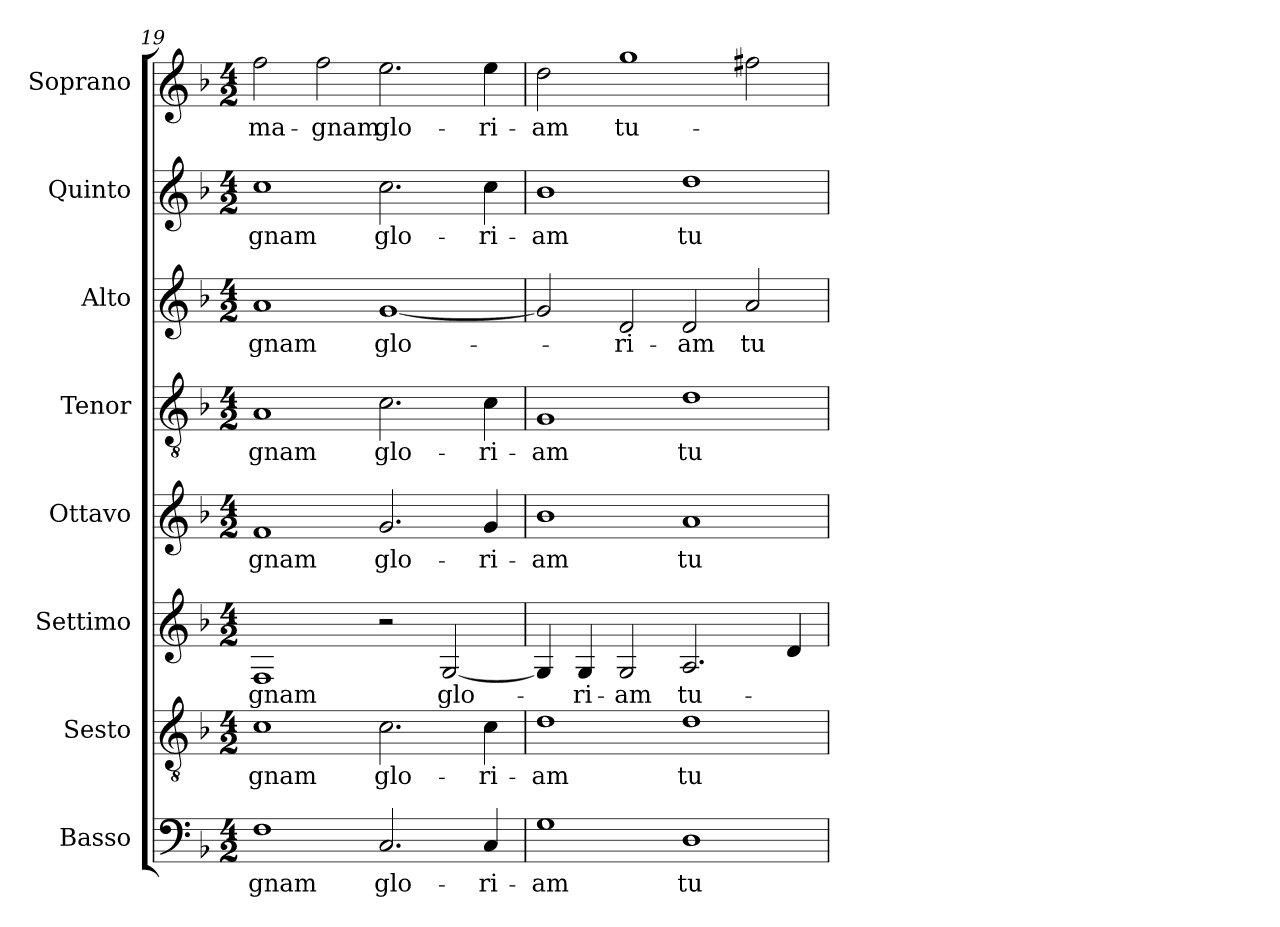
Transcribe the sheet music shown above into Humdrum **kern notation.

**kern	**text	**kern	**text	**kern	**text	**kern	**text	**kern	**text	**kern	**text	**kern	**text	**kern	**text
*part8	*part8	*part7	*part7	*part6	*part6	*part5	*part5	*part4	*part4	*part3	*part3	*part2	*part2	*part1	*part1
*staff8	*staff8	*staff7	*staff7	*staff6	*staff6	*staff5	*staff5	*staff4	*staff4	*staff3	*staff3	*staff2	*staff2	*staff1	*staff1
*I"Basso	*	*I"Sesto	*	*I"Settimo	*	*I"Ottavo	*	*I"Tenor	*	*I"Alto	*	*I"Quinto	*	*I"Soprano	*
*I'B.	*	*I'Ss.	*	*I'St.	*	*I'Ot.	*	*I'T.	*	*I'A.	*	*I'Q.	*	*I'S.	*
*clefF4	*	*clefGv2	*	*clefG2	*	*clefG2	*	*clefGv2	*	*clefG2	*	*clefG2	*	*clefG2	*
*	*	*ITrd7c12	*	*	*	*	*	*ITrd7c12	*	*	*	*	*	*	*
*k[b-]	*	*k[b-]	*	*k[b-]	*	*k[b-]	*	*k[b-]	*	*k[b-]	*	*k[b-]	*	*k[b-]	*
*F:	*	*F:	*	*F:	*	*F:	*	*F:	*	*F:	*	*F:	*	*F:	*
*M4/2	*	*M4/2	*	*M4/2	*	*M4/2	*	*M4/2	*	*M4/2	*	*M4/2	*	*M4/2	*
=19	=19	=19	=19	=19	=19	=19	=19	=19	=19	=19	=19	=19	=19	=19	=19
!	!LO:LY:b:color=#000000	!	!	!	!	!	!	!	!	!	!	!	!	!	!
!	!	!	!LO:LY:b:color=#000000	!	!	!	!	!	!	!	!	!	!	!	!
!	!	!	!	!	!LO:LY:b:color=#000000	!	!	!	!	!	!	!	!	!	!
!	!	!	!	!	!	!	!LO:LY:b:color=#000000	!	!	!	!	!	!	!	!
!	!	!	!	!	!	!	!	!	!LO:LY:b:color=#000000	!	!	!	!	!	!
!	!	!	!	!	!	!	!	!	!	!	!LO:LY:b:color=#000000	!	!	!	!
!	!	!	!	!	!	!	!	!	!	!	!	!	!LO:LY:b:color=#000000	!	!
!	!	!	!	!	!	!	!	!	!	!	!	!	!	!	!LO:LY:b:color=#000000
1Fi	-gnam	1Ci	-gnam	1Fi	-gnam	1fi	-gnam	1AAi	-gnam	1ai	-gnam	1cci	-gnam	2ffi\	ma-
!	!	!	!	!	!	!	!	!	!	!	!	!	!	!	!LO:LY:b:color=#000000
.	.	.	.	.	.	.	.	.	.	.	.	.	.	2ffi\	-gnam
!	!LO:LY:b:color=#000000	!	!	!	!	!	!	!	!	!	!	!	!	!	!
!	!	!	!LO:LY:b:color=#000000	!	!	!	!	!	!	!	!	!	!	!	!
!	!	!	!	!	!	!	!LO:LY:b:color=#000000	!	!	!	!	!	!	!	!
!	!	!	!	!	!	!	!	!	!LO:LY:b:color=#000000	!	!	!	!	!	!
!	!	!	!	!	!	!	!	!	!	!	!LO:LY:b:color=#000000	!	!	!	!
!	!	!	!	!	!	!	!	!	!	!	!	!	!LO:LY:b:color=#000000	!	!
!	!	!	!	!	!	!	!	!	!	!	!	!	!	!	!LO:LY:b:color=#000000
2.Ci/	glo-	2.Ci\	glo-	2r	.	2.gi/	glo-	2.Ci\	glo-	[1gi	glo-	2.cci\	glo-	2.eei\	glo-
!	!	!	!	!	!LO:LY:b:color=#000000	!	!	!	!	!	!	!	!	!	!
.	.	.	.	[2Gi/	glo-	.	.	.	.	.	.	.	.	.	.
!	!LO:LY:b:color=#000000	!	!	!	!	!	!	!	!	!	!	!	!	!	!
!	!	!	!LO:LY:b:color=#000000	!	!	!	!	!	!	!	!	!	!	!	!
!	!	!	!	!	!	!	!LO:LY:b:color=#000000	!	!	!	!	!	!	!	!
!	!	!	!	!	!	!	!	!	!LO:LY:b:color=#000000	!	!	!	!	!	!
!	!	!	!	!	!	!	!	!	!	!	!	!	!LO:LY:b:color=#000000	!	!
!	!	!	!	!	!	!	!	!	!	!	!	!	!	!	!LO:LY:b:color=#000000
4Ci/	-ri-	4Ci\	-ri-	.	.	4gi/	-ri-	4Ci\	-ri-	.	.	4cci\	-ri-	4eei\	-ri-
=20	=20	=20	=20	=20	=20	=20	=20	=20	=20	=20	=20	=20	=20	=20	=20
!	!LO:LY:b:color=#000000	!	!	!	!	!	!	!	!	!	!	!	!	!	!
!	!	!	!LO:LY:b:color=#000000	!	!	!	!	!	!	!	!	!	!	!	!
!	!	!	!	!	!	!	!LO:LY:b:color=#000000	!	!	!	!	!	!	!	!
!	!	!	!	!	!	!	!	!	!LO:LY:b:color=#000000	!	!	!	!	!	!
!	!	!	!	!	!	!	!	!	!	!	!	!	!LO:LY:b:color=#000000	!	!
!	!	!	!	!	!	!	!	!	!	!	!	!	!	!	!LO:LY:b:color=#000000
1Gi	-am	1Di	-am	4Gi/]	.	1b-i	-am	1GGi	-am	2gi/]	.	1b-i	-am	2ddi\	-am
!	!	!	!	!	!LO:LY:b:color=#000000	!	!	!	!	!	!	!	!	!	!
.	.	.	.	4Gi/	-ri-	.	.	.	.	.	.	.	.	.	.
!	!	!	!	!	!LO:LY:b:color=#000000	!	!	!	!	!	!	!	!	!	!
!	!	!	!	!	!	!	!	!	!	!	!LO:LY:b:color=#000000	!	!	!	!
!	!	!	!	!	!	!	!	!	!	!	!	!	!	!	!LO:LY:b:color=#000000
.	.	.	.	2Gi/	-am	.	.	.	.	2di/	-ri-	.	.	1ggi	tu-
!	!LO:LY:b:color=#000000	!	!	!	!	!	!	!	!	!	!	!	!	!	!
!	!	!	!LO:LY:b:color=#000000	!	!	!	!	!	!	!	!	!	!	!	!
!	!	!	!	!	!LO:LY:b:color=#000000	!	!	!	!	!	!	!	!	!	!
!	!	!	!	!	!	!	!LO:LY:b:color=#000000	!	!	!	!	!	!	!	!
!	!	!	!	!	!	!	!	!	!LO:LY:b:color=#000000	!	!	!	!	!	!
!	!	!	!	!	!	!	!	!	!	!	!LO:LY:b:color=#000000	!	!	!	!
!	!	!	!	!	!	!	!	!	!	!	!	!	!LO:LY:b:color=#000000	!	!
1Di	tu-	1Di	tu-	2.Ai/	tu-	1ai	tu-	1Di	tu-	2di/	-am	1ddi	tu-	.	.
!	!	!	!	!	!	!	!	!	!	!	!LO:LY:b:color=#000000	!	!	!	!
.	.	.	.	.	.	.	.	.	.	2ai/	tu-	.	.	2ff#Xi\	.
.	.	.	.	4di/	.	.	.	.	.	.	.	.	.	.	.
=	=	=	=	=	=	=	=	=	=	=	=	=	=	=	=
*-	*-	*-	*-	*-	*-	*-	*-	*-	*-	*-	*-	*-	*-	*-	*-
